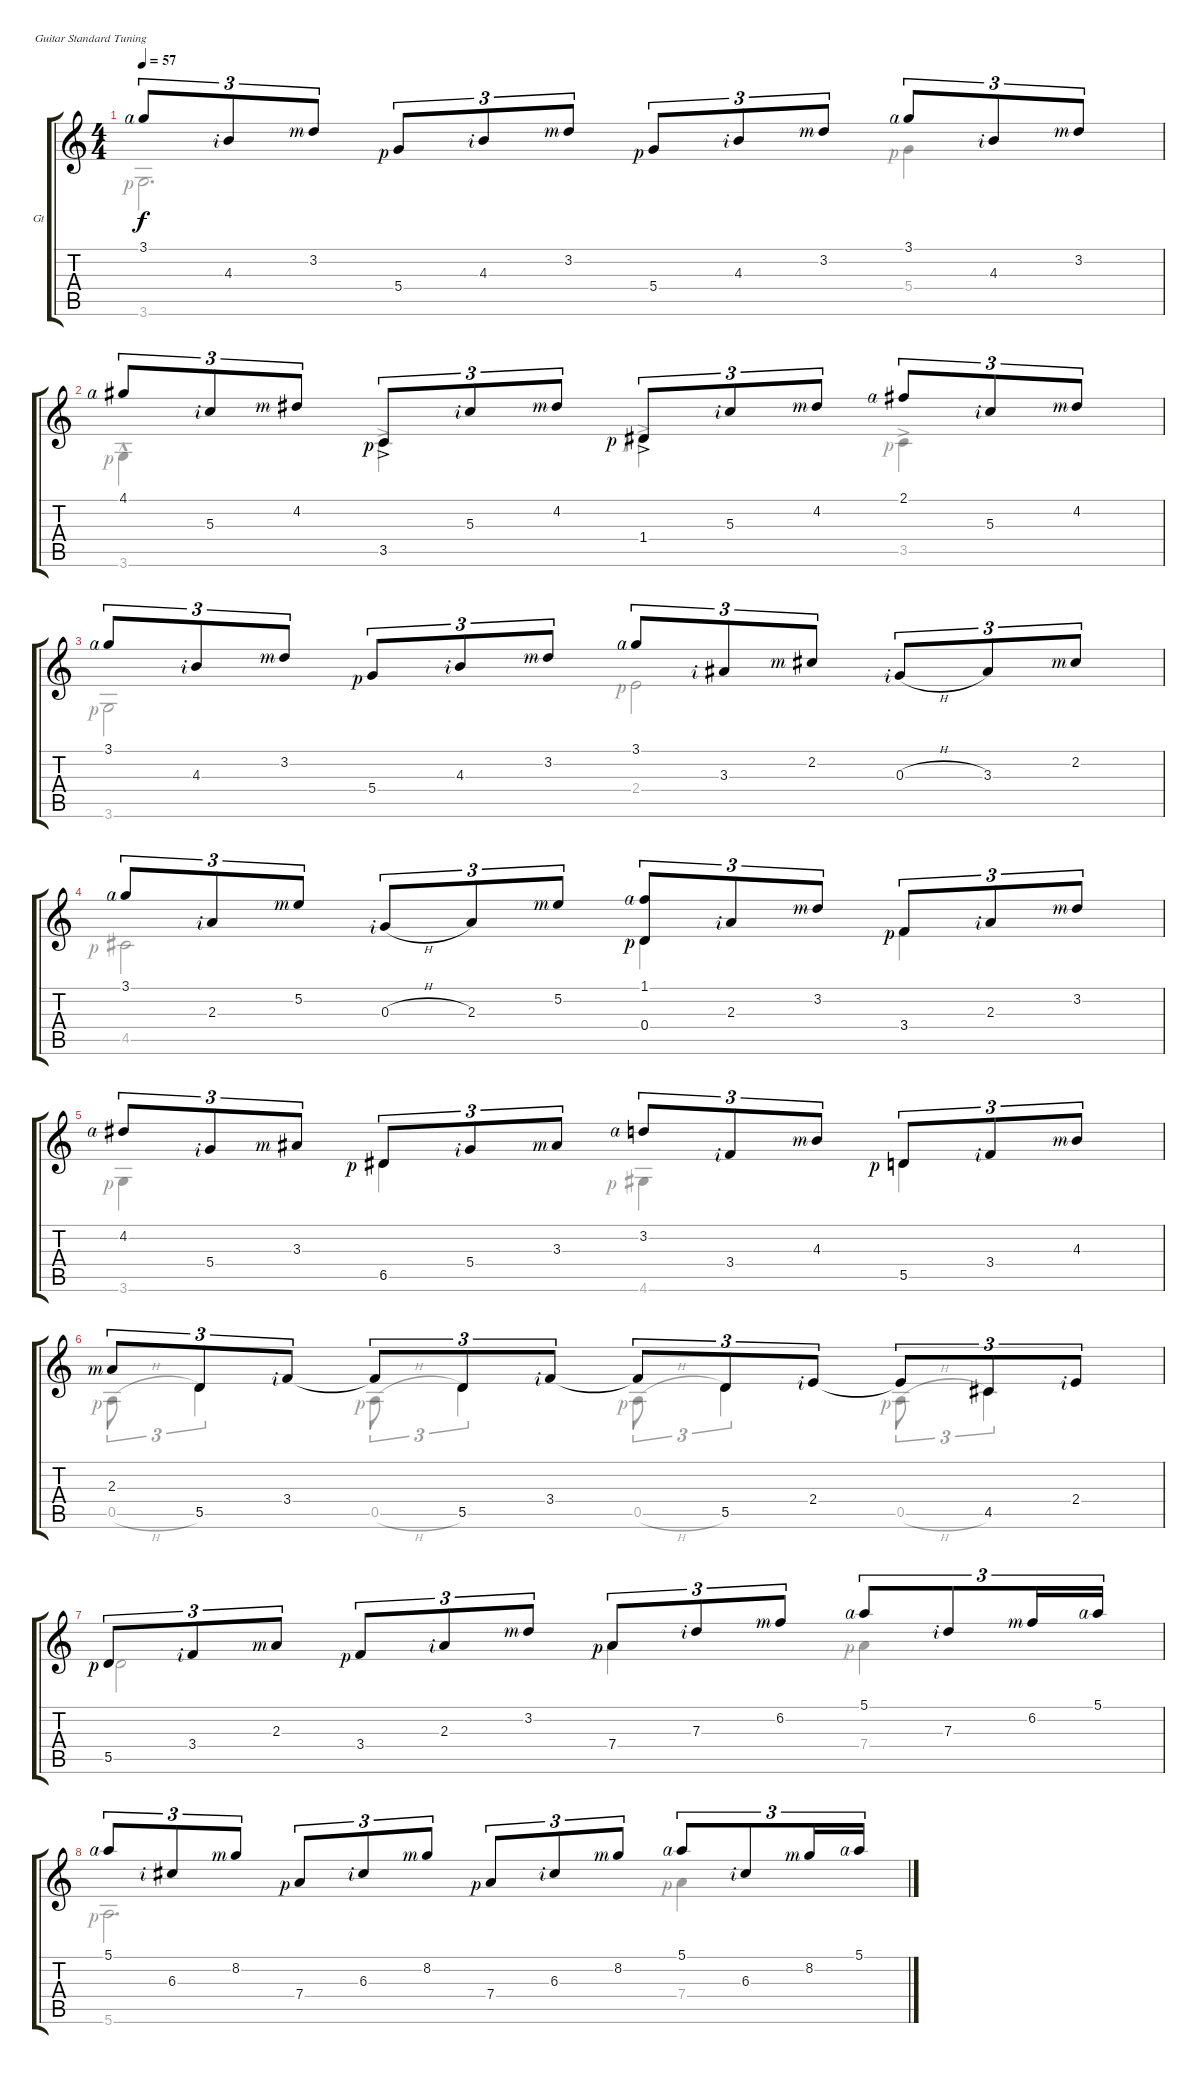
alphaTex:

\defaultSystemsLayout 4
\bracketExtendMode groupsimilarinstruments
\firstSystemTrackNameOrientation horizontal
\otherSystemsTrackNameOrientation horizontal
\track ("Guitar" "Gt") {instrument acousticguitarnylon}
\staff {score tabs}
\tuning (E4 B3 G3 D3 A2 E2)
\voice
\ts (4 4)
\tempo 57
\clef g2
\ks c
3.1{rf 4}.8{tu (3 2) dy f} 4.3{rf 2}.8{tu (3 2)} 3.2{rf 3}.8{tu (3 2)} 5.4{rf 1}.8{tu (3 2)} 4.3{rf 2}.8{tu (3 2)} 3.2{rf 3}.8{tu (3 2)} 5.4{rf 1}.8{tu (3 2)} 4.3{rf 2}.8{tu (3 2)} 3.2{rf 3}.8{tu (3 2)} 3.1{rf 4}.8{tu (3 2)} 4.3{rf 2}.8{tu (3 2)} 3.2{rf 3}.8{tu (3 2)} |
4.1{rf 4}.8{tu (3 2)} 5.3{rf 2}.8{tu (3 2)} 4.2{rf 3}.8{tu (3 2)} 3.5{ac rf 1}.8{tu (3 2)} 5.3{rf 2}.8{tu (3 2)} 4.2{rf 3}.8{tu (3 2)} 1.4{ac rf 1}.8{tu (3 2)} 5.3{rf 2}.8{tu (3 2)} 4.2{rf 3}.8{tu (3 2)} 2.1{rf 4}.8{tu (3 2)} 5.3{rf 2}.8{tu (3 2)} 4.2{rf 3}.8{tu (3 2)} |
3.1{rf 4}.8{tu (3 2)} 4.3{rf 2}.8{tu (3 2)} 3.2{rf 3}.8{tu (3 2)} 5.4{rf 1}.8{tu (3 2)} 4.3{rf 2}.8{tu (3 2)} 3.2{rf 3}.8{tu (3 2)} 3.1{rf 4}.8{tu (3 2)} 3.3{rf 2}.8{tu (3 2)} 2.2{rf 3}.8{tu (3 2)} 0.3{h rf 2}.8{tu (3 2)} 3.3.8{tu (3 2)} 2.2{rf 3}.8{tu (3 2)} |
3.1{rf 4}.8{tu (3 2)} 2.3{rf 2}.8{tu (3 2)} 5.2{rf 3}.8{tu (3 2)} 0.3{h rf 2}.8{tu (3 2)} 2.3.8{tu (3 2)} 5.2{rf 3}.8{tu (3 2)} (1.1{rf 4} 0.4{rf 1}).8{tu (3 2)} 2.3{rf 2}.8{tu (3 2)} 3.2{rf 3}.8{tu (3 2)} 3.4{rf 1}.8{tu (3 2)} 2.3{rf 2}.8{tu (3 2)} 3.2{rf 3}.8{tu (3 2)} |
4.2{rf 4}.8{tu (3 2)} 5.4{rf 2}.8{tu (3 2)} 3.3{rf 3}.8{tu (3 2)} 6.5{rf 1}.8{tu (3 2)} 5.4{rf 2}.8{tu (3 2)} 3.3{rf 3}.8{tu (3 2)} 3.2{rf 4}.8{tu (3 2)} 3.4{rf 2}.8{tu (3 2)} 4.3{rf 3}.8{tu (3 2)} 5.5{rf 1}.8{tu (3 2)} 3.4{rf 2}.8{tu (3 2)} 4.3{rf 3}.8{tu (3 2)} |
2.3{rf 3}.8{tu (3 2)} 5.5.8{tu (3 2)} 3.4{rf 2}.8{tu (3 2)} 3.4{t}.8{tu (3 2)} 5.5.8{tu (3 2)} 3.4{rf 2}.8{tu (3 2)} 3.4{t}.8{tu (3 2)} 5.5.8{tu (3 2)} 2.4{rf 2}.8{tu (3 2)} 2.4{t}.8{tu (3 2)} 4.5.8{tu (3 2)} 2.4{rf 2}.8{tu (3 2)} |
5.5{rf 1}.8{tu (3 2)} 3.4{rf 2}.8{tu (3 2)} 2.3{rf 3}.8{tu (3 2)} 3.4{rf 1}.8{tu (3 2)} 2.3{rf 2}.8{tu (3 2)} 3.2{rf 3}.8{tu (3 2)} 7.4{rf 1}.8{tu (3 2)} 7.3{rf 2}.8{tu (3 2)} 6.2{rf 3}.8{tu (3 2)} 5.1{rf 4}.8{tu (3 2)} 7.3{rf 2}.8{tu (3 2)} 6.2{rf 3}.16{tu (3 2)} 5.1{rf 4}.16{tu (3 2)} |
5.1{rf 4}.8{tu (3 2)} 6.3{rf 2}.8{tu (3 2)} 8.2{rf 3}.8{tu (3 2)} 7.4{rf 1}.8{tu (3 2)} 6.3{rf 2}.8{tu (3 2)} 8.2{rf 3}.8{tu (3 2)} 7.4{rf 1}.8{tu (3 2)} 6.3{rf 2}.8{tu (3 2)} 8.2{rf 3}.8{tu (3 2)} 5.1{rf 4}.8{tu (3 2)} 6.3{rf 2}.8{tu (3 2)} 8.2{rf 3}.16{tu (3 2)} 5.1{rf 4}.16{tu (3 2)}
\voice
\clef g2
\ottava regular
\simile none
\ks c
3.6{rf 1}.2{d dy f} 5.4{rf 1}.4 |
3.6{hac rf 1}.4 3.5{ac rf 1}.4 1.4{ac rf 1}.4 3.5{ac rf 1}.4 |
3.6{rf 1}.2 2.4{rf 1}.2 |
4.5{rf 1}.2 0.4{rf 1}.4 3.4{rf 1}.4 |
3.6{rf 1}.4 6.5{rf 1}.4 4.6{rf 1}.4 5.5{rf 1}.4 |
0.5{h rf 1}.8{tu (3 2)} 5.5.4{tu (3 2)} 0.5{h rf 1}.8{tu (3 2)} 5.5.4{tu (3 2)} 0.5{h rf 1}.8{tu (3 2)} 5.5.4{tu (3 2)} 0.5{h rf 1}.8{tu (3 2)} 4.5.4{tu (3 2)} |
5.5{rf 1}.2 7.4{rf 1}.4 7.4{rf 1}.4 |
5.6{rf 1}.2{d} 7.4{rf 1}.4
